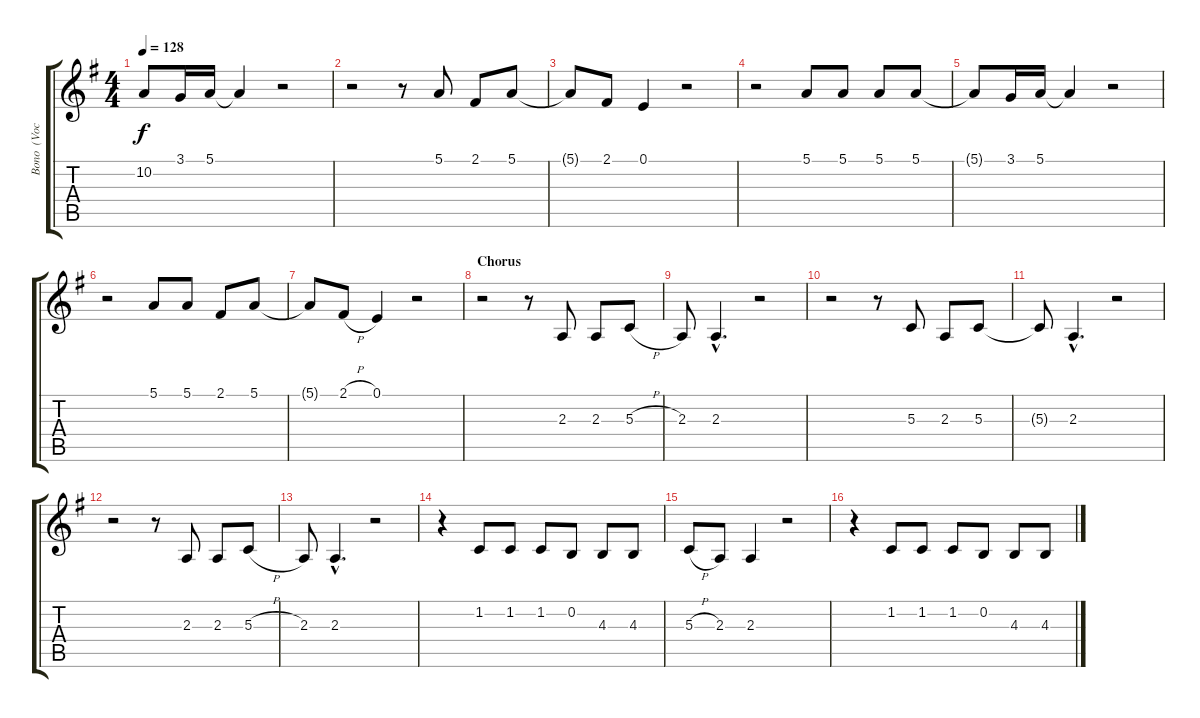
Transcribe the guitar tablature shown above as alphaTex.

\track ("Bono  (Vocal)" "Bono  (Voc") {instrument lead2sawtooth}
\staff {score tabs}
\tuning (E4 B3 G3 D3 A2 E2) {hide}
\ts (4 4)
\tempo 128
\clef g2
\ks g
10.2{t}.8{dy f} 3.1.16 5.1.16 5.1{t}.4 r.2 |
r.2 r.8 5.1.8 2.1.8 5.1.8 |
5.1{t}.8 2.1.8 0.1.4 r.2 |
r.2 5.1.8 5.1.8 5.1.8 5.1.8 |
5.1{t}.8 3.1.16 5.1.16 5.1{t}.4 r.2 |
r.2 5.1.8 5.1.8 2.1.8 5.1.8 |
5.1{t}.8 2.1{h}.8 0.1.4 r.2 |
\section ("" "Chorus")
r.2{instrument lead2sawtooth} r.8 2.3.8 2.3.8 5.3{h}.8 |
2.3.8 2.3{hac}.4{d} r.2 |
r.2 r.8 5.3.8 2.3.8 5.3.8 |
5.3{t}.8 2.3{hac}.4{d} r.2 |
r.2 r.8 2.3.8 2.3.8 5.3{h}.8 |
2.3.8 2.3{hac}.4{d} r.2 |
r.4 1.2.8 1.2.8 1.2.8 0.2.8 4.3.8 4.3.8 |
5.3{h}.8 2.3.8 2.3.4 r.2 |
r.4 1.2.8 1.2.8 1.2.8 0.2.8 4.3.8 4.3.8
